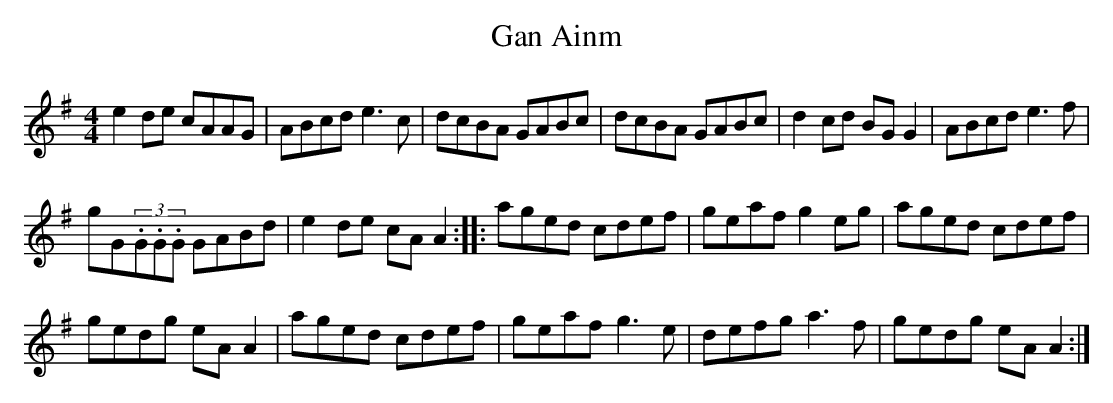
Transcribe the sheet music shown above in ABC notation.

X:1
T:Gan Ainm
M:4/4
K:G
e2de cAAG | ABcd e3c | dcBA GABc | dcBA GABc | d2cd BGG2 | ABcd e3f |
gG(3.G.G.G GABd | e2de cAA2 :: aged cdef | geaf g2eg | aged cdef |
gedg eAA2 | aged cdef | geaf g3e | defg a3f | gedg eAA2 :|
